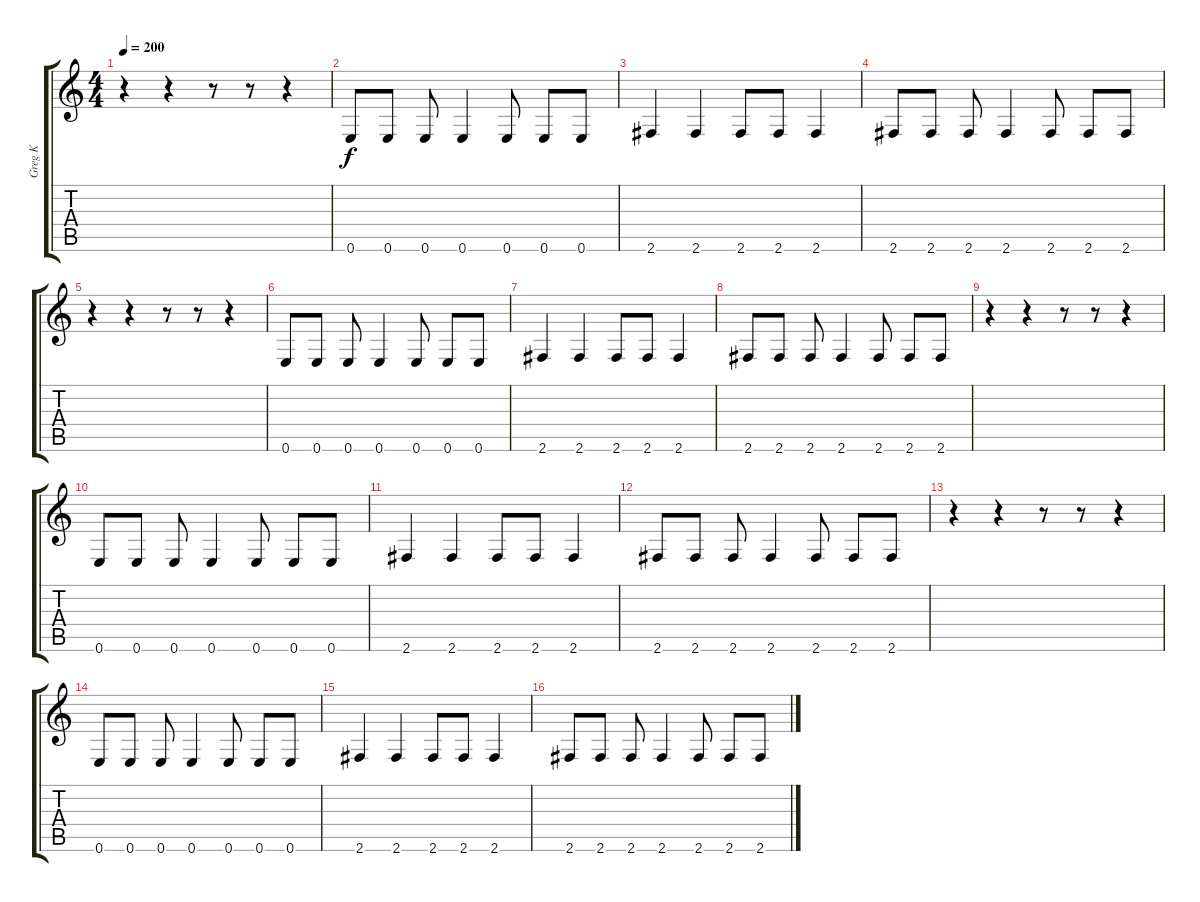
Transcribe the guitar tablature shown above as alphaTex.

\track ("Greg K" "Greg K") {instrument electricbasspick}
\staff {score tabs}
\tuning (E4 B3 G3 D3 A2 E2) {hide}
\ts (4 4)
\tempo 200
\clef g2
\ks c
r.4{dy f} r.4 r.8 r.8 r.4 |
0.6.8 0.6.8 0.6.8 0.6.4 0.6.8 0.6.8 0.6.8 |
2.6.4 2.6.4 2.6.8 2.6.8 2.6.4 |
2.6.8 2.6.8 2.6.8 2.6.4 2.6.8 2.6.8 2.6.8 |
r.4 r.4 r.8 r.8 r.4 |
0.6.8 0.6.8 0.6.8 0.6.4 0.6.8 0.6.8 0.6.8 |
2.6.4 2.6.4 2.6.8 2.6.8 2.6.4 |
2.6.8 2.6.8 2.6.8 2.6.4 2.6.8 2.6.8 2.6.8 |
r.4 r.4 r.8 r.8 r.4 |
0.6.8 0.6.8 0.6.8 0.6.4 0.6.8 0.6.8 0.6.8 |
2.6.4 2.6.4 2.6.8 2.6.8 2.6.4 |
2.6.8 2.6.8 2.6.8 2.6.4 2.6.8 2.6.8 2.6.8 |
r.4 r.4 r.8 r.8 r.4 |
0.6.8 0.6.8 0.6.8 0.6.4 0.6.8 0.6.8 0.6.8 |
2.6.4 2.6.4 2.6.8 2.6.8 2.6.4 |
2.6.8 2.6.8 2.6.8 2.6.4 2.6.8 2.6.8 2.6.8
